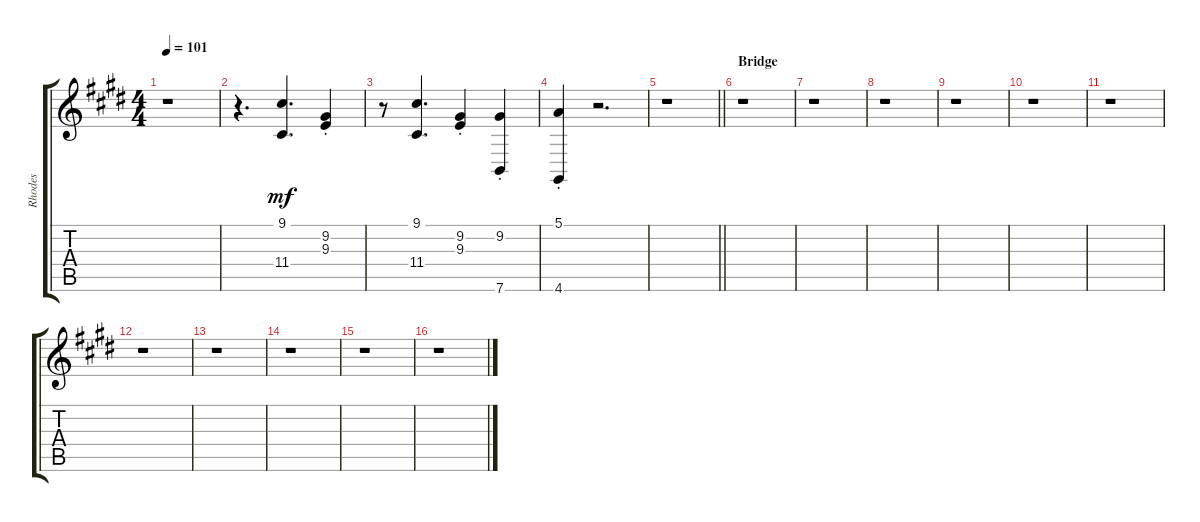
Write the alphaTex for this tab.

\track ("Rhodes" "Rhodes") {instrument electricpiano1}
\staff {score tabs}
\tuning (E4 B3 G3 D3 A2 E2) {hide}
\ts (4 4)
\tempo 101
\clef g2
\ks e
r.1{dy mf} |
r.4{d} (9.1 11.4).4{d} (9.2{st} 9.3{st}).4 |
r.8 (9.1 11.4).4{d} (9.2{st} 9.3{st}).4 (9.2{st} 7.6{st}).4 |
(5.1{st} 4.6{st}).4 r.2{d} |
\barLineRight lightlight
r.1 |
\section ("" "Bridge")
r.1 |
r.1 |
r.1 |
r.1 |
r.1 |
r.1 |
r.1 |
r.1 |
r.1 |
r.1 |
r.1
